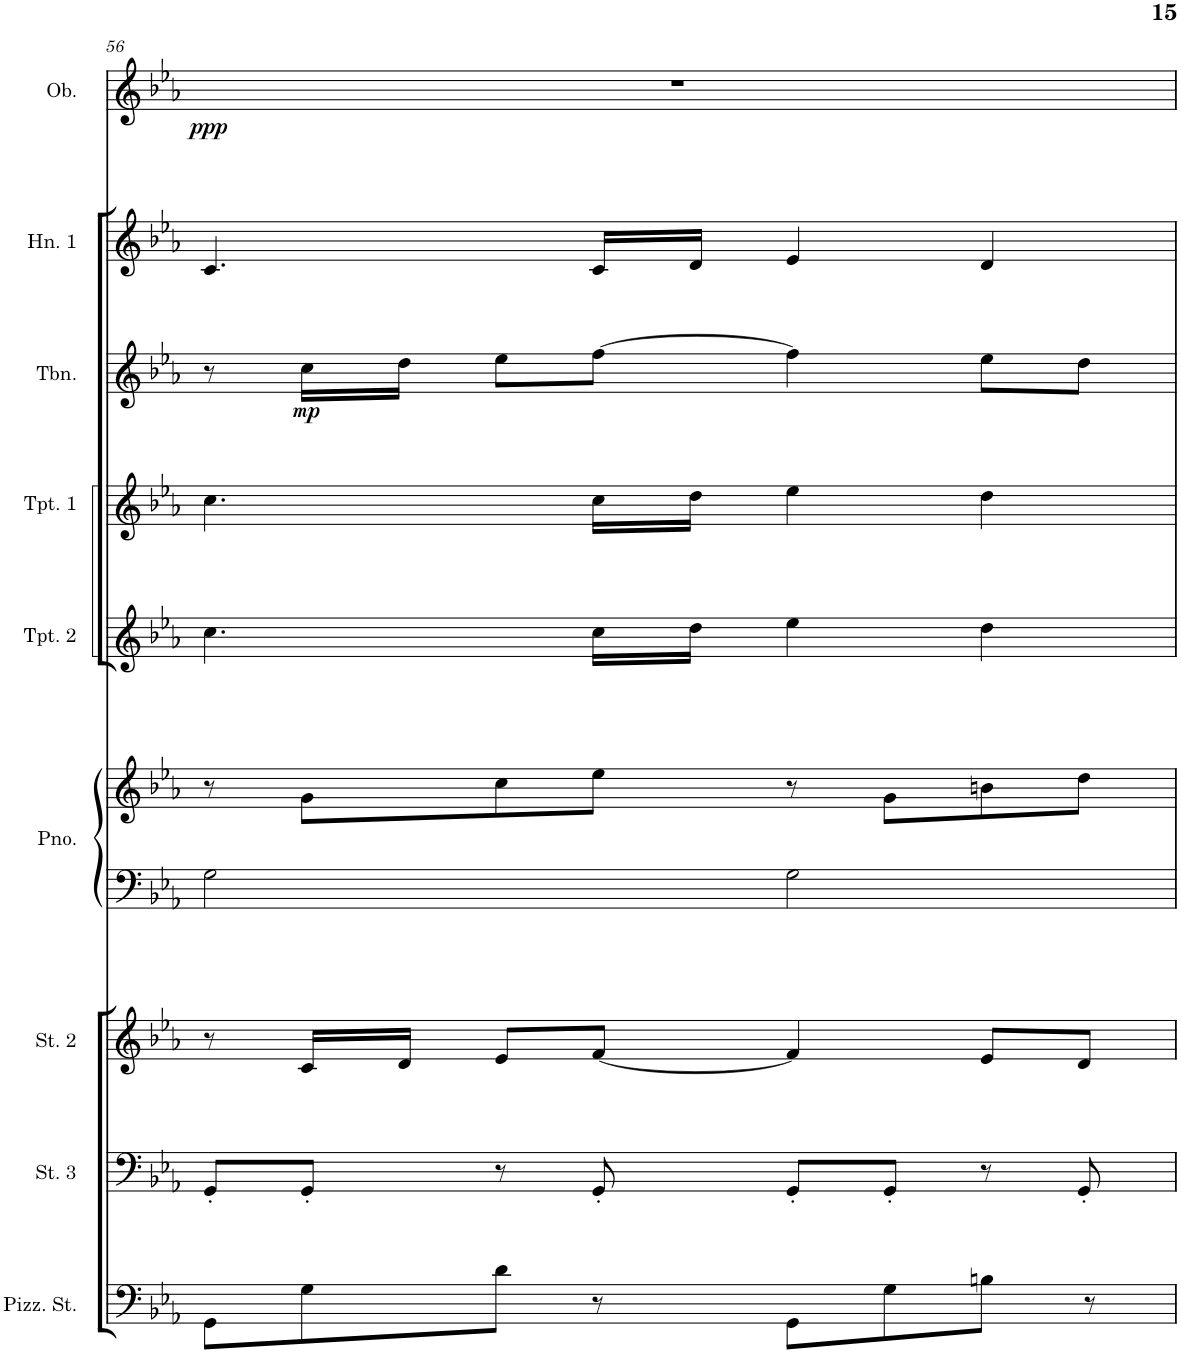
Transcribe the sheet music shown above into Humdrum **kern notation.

**kern	**kern	**kern	**kern	**kern	**kern	**kern	**kern	**dynam	**kern	**kern
*part9	*part8	*part7	*part6	*part6	*part5	*part4	*part3	*part3	*part2	*part1
*staff10	*staff9	*staff8	*staff7	*staff6	*staff5	*staff4	*staff3	*staff3	*staff2	*staff1
*I"Pizzicato Strings	*I"Strings 3	*I"Strings 2	*I"Grand Piano	*	*I"Trumpet 2	*I"Trumpet 1	*I"Trombone	*	*I"Horn 1	*I"Beep
*I'Pizz. St.	*I'St. 3	*I'St. 2	*I'Pno.	*	*I'Tpt. 2	*I'Tpt. 1	*I'Tbn.	*	*I'Hn. 1	*I'Beep
!!LO:PB:g=z
*clefF4	*clefF4	*clefG2	*clefF4	*clefG2	*clefG2	*clefG2	*clefG2	*	*clefG2	*clefG2
*	*	*	*	*	*Trd1c2	*Trd1c2	*Trd7c12	*	*Trd4c7	*Trd1c2
*k[b-e-a-]	*k[b-e-a-]	*k[b-e-a-]	*k[b-e-a-]	*k[b-e-a-]	*k[b-e-a-]	*k[b-e-a-]	*k[b-e-a-]	*	*k[b-e-a-]	*k[b-e-a-]
*M4/4	*M4/4	*M4/4	*M4/4	*M4/4	*M4/4	*M4/4	*M4/4	*	*M4/4	*M4/4
=56	=56	=56	=56	=56	=56	=56	=56	=56	=56	=56
8GG\L	8GG'/L	8r	2G\	8r	4.cc\	4.cc\	8r	.	4.c/	1r
!	!	!	!	!	!	!	!	!LO:DY:b	!	!
8G\	8GG'/J	16c/LL	.	8g\L	.	.	16cc\LL	mp	.	.
.	.	16d/JJ	.	.	.	.	16dd\JJ	.	.	.
8d\J	8r	8e-/L	.	8cc\	.	.	8ee-\L	.	.	.
8r	8GG'/	[8f/J	.	8ee-\J	16cc\LL	16cc\LL	[8ff\J	.	16c/LL	.
.	.	.	.	.	16dd\JJ	16dd\JJ	.	.	16d/JJ	.
8GG\L	8GG'/L	4f/]	2G\	8r	4ee-\	4ee-\	4ff\]	.	4e-/	.
8G\	8GG'/J	.	.	8g\L	.	.	.	.	.	.
8Bn\J	8r	8e-/L	.	8bn\	4dd\	4dd\	8ee-\L	.	4d/	.
8r	8GG'/	8d/J	.	8dd\J	.	.	8dd\J	.	.	.
=	=	=	=	=	=	=	=	=	=	=
*-	*-	*-	*-	*-	*-	*-	*-	*-	*-	*-
